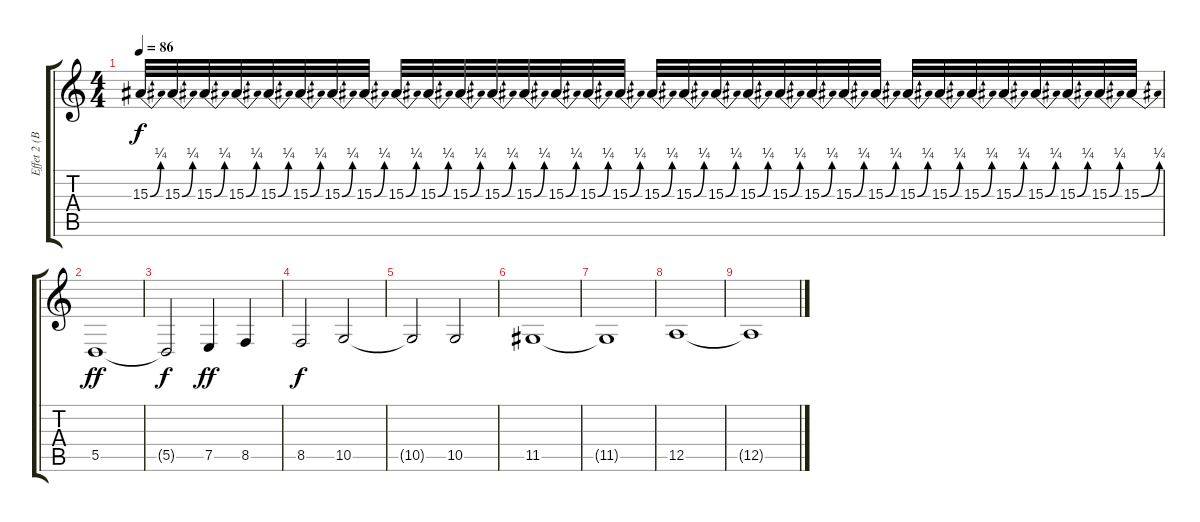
\track ("Effet 2 (Bruits Couplets et Guitare)" "Effet 2 (B") {instrument lead1square}
\staff {score tabs}
\tuning (E4 B3 G3 D3 A2 E2) {hide}
\ts (4 4)
\tempo 86
\clef g2
\ks c
15.3{be (bend 0 0 60 1)}.32{dy f} 15.3{be (bend 0 0 60 1)}.32 15.3{be (bend 0 0 60 1)}.32 15.3{be (bend 0 0 60 1)}.32 15.3{be (bend 0 0 60 1)}.32 15.3{be (bend 0 0 60 1)}.32 15.3{be (bend 0 0 60 1)}.32 15.3{be (bend 0 0 60 1)}.32 15.3{be (bend 0 0 60 1)}.32 15.3{be (bend 0 0 60 1)}.32 15.3{be (bend 0 0 60 1)}.32 15.3{be (bend 0 0 60 1)}.32 15.3{be (bend 0 0 60 1)}.32 15.3{be (bend 0 0 60 1)}.32 15.3{be (bend 0 0 60 1)}.32 15.3{be (bend 0 0 60 1)}.32 15.3{be (bend 0 0 60 1)}.32 15.3{be (bend 0 0 60 1)}.32 15.3{be (bend 0 0 60 1)}.32 15.3{be (bend 0 0 60 1)}.32 15.3{be (bend 0 0 60 1)}.32 15.3{be (bend 0 0 60 1)}.32 15.3{be (bend 0 0 60 1)}.32 15.3{be (bend 0 0 60 1)}.32 15.3{be (bend 0 0 60 1)}.32 15.3{be (bend 0 0 60 1)}.32 15.3{be (bend 0 0 60 1)}.32 15.3{be (bend 0 0 60 1)}.32 15.3{be (bend 0 0 60 1)}.32 15.3{be (bend 0 0 60 1)}.32 15.3{be (bend 0 0 60 1)}.32 15.3{be (bend 0 0 60 1)}.32 |
5.5.1{dy ff} |
5.5{t}.2{dy f} 7.5.4{dy ff} 8.5.4 |
8.5.2{dy f} 10.5.2 |
10.5{t}.2 10.5.2 |
11.5.1 |
11.5{t}.1 |
12.5.1 |
12.5{t}.1
